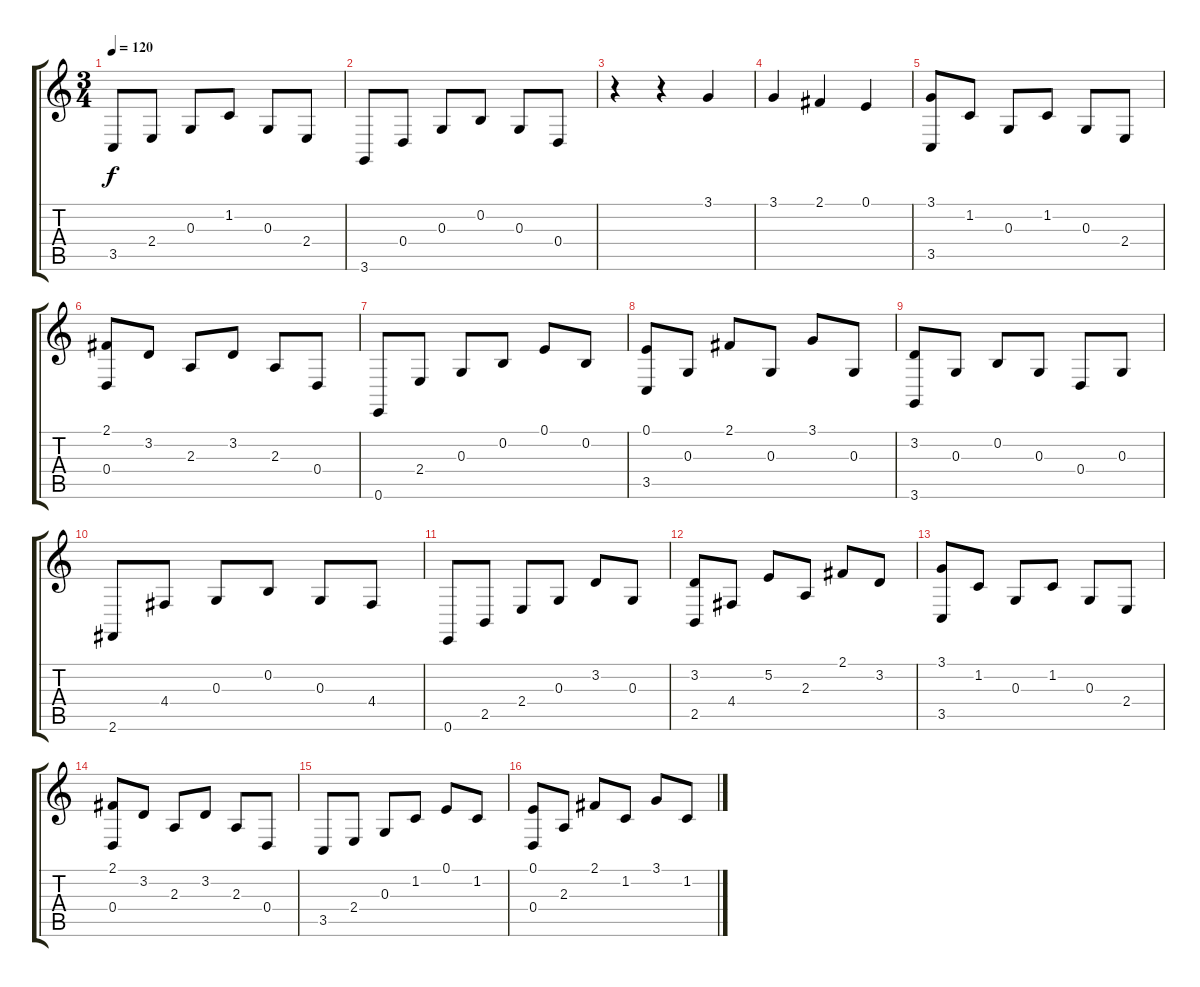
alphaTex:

\track "" {instrument acousticgrandpiano}
\staff {score tabs}
\tuning (E4 B3 G3 D3 A2 E2) {hide}
\ts (3 4)
\tempo 120
\clef g2
\ks c
3.5.8{dy f} 2.4.8 0.3.8 1.2.8 0.3.8 2.4.8 |
3.6.8 0.4.8 0.3.8 0.2.8 0.3.8 0.4.8 |
r.4 r.4 3.1.4 |
3.1.4 2.1.4 0.1.4 |
(3.1 3.5).8 1.2.8 0.3.8 1.2.8 0.3.8 2.4.8 |
(2.1 0.4).8 3.2.8 2.3.8 3.2.8 2.3.8 0.4.8 |
0.6.8 2.4.8 0.3.8 0.2.8 0.1.8 0.2.8 |
(0.1 3.5).8 0.3.8 2.1.8 0.3.8 3.1.8 0.3.8 |
(3.2 3.6).8 0.3.8 0.2.8 0.3.8 0.4.8 0.3.8 |
2.6.8 4.4.8 0.3.8 0.2.8 0.3.8 4.4.8 |
0.6.8 2.5.8 2.4.8 0.3.8 3.2.8 0.3.8 |
(3.2 2.5).8 4.4.8 5.2.8 2.3.8 2.1.8 3.2.8 |
(3.1 3.5).8 1.2.8 0.3.8 1.2.8 0.3.8 2.4.8 |
(2.1 0.4).8 3.2.8 2.3.8 3.2.8 2.3.8 0.4.8 |
3.5.8 2.4.8 0.3.8 1.2.8 0.1.8 1.2.8 |
(0.1 0.4).8 2.3.8 2.1.8 1.2.8 3.1.8 1.2.8
